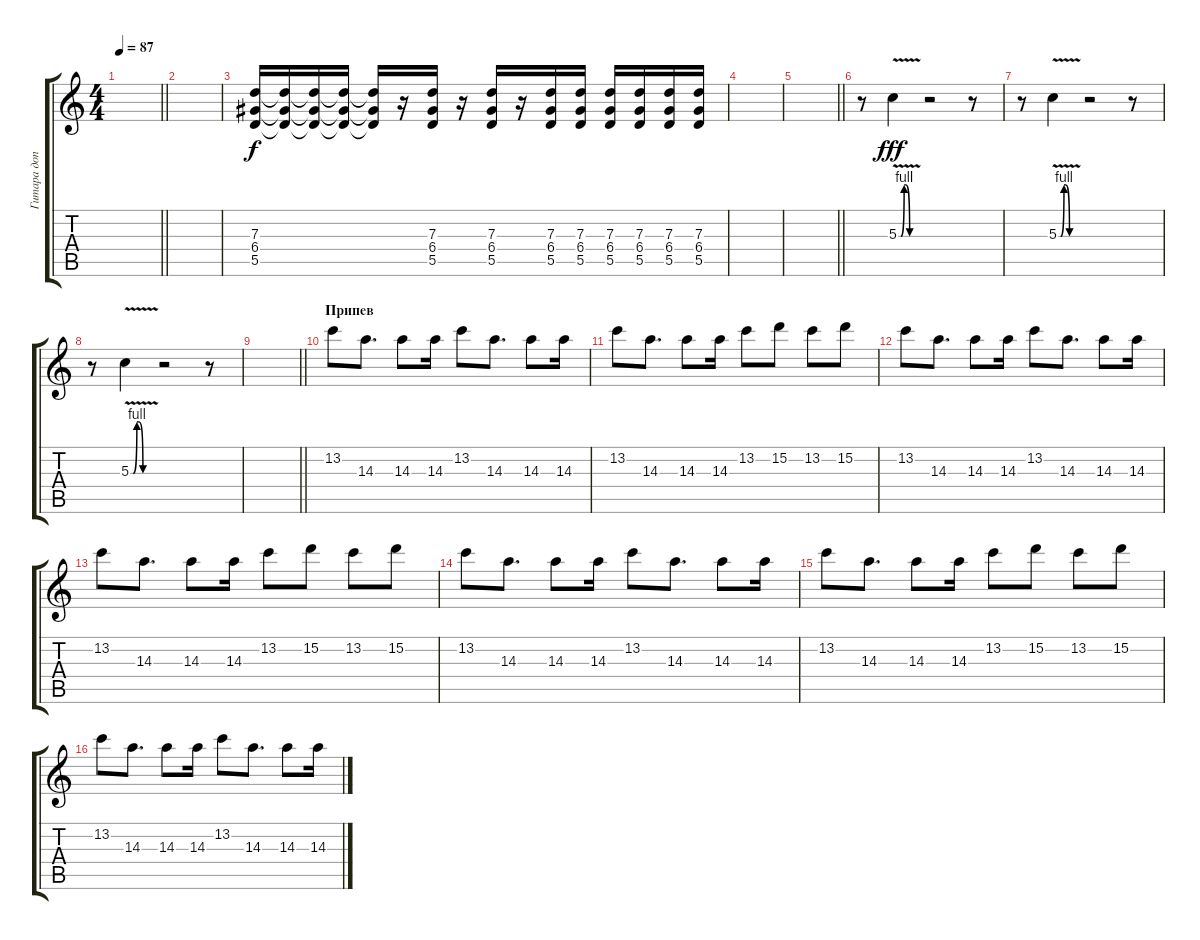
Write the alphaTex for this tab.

\track ("Гитара дополнительная" "Гитара доп") {instrument overdrivenguitar}
\staff {score tabs}
\tuning (E4 B3 G3 D3 A2 E2) {hide}
\ts (4 4)
\tempo 87
\clef g2
\barLineRight lightlight
\ks c
|
|
(7.3 6.4 5.5).16 (7.3{t} 6.4{t} 5.5{t}).16 (7.3{t} 6.4{t} 5.5{t}).16 (7.3{t} 6.4{t} 5.5{t}).16 (7.3{t} 6.4{t} 5.5{t}).16 r.16 (7.3 6.4 5.5).16 r.16 (7.3 6.4 5.5).16 r.16 (7.3 6.4 5.5).16 (7.3 6.4 5.5).16 (7.3 6.4 5.5).16 (7.3 6.4 5.5).16 (7.3 6.4 5.5).16 (7.3 6.4 5.5).16 |
|
\barLineRight lightlight
|
r.8 5.3{be (custom 0 0 6 0 15 4 20 4 30 0 60 0) v}.4{dy fff} r.2 r.8 |
r.8 5.3{be (custom 0 0 6 0 15 4 20 4 30 0 60 0) v}.4 r.2 r.8 |
r.8 5.3{be (custom 0 0 6 0 15 4 20 4 30 0 60 0) v}.4 r.2 r.8 |
\barLineRight lightlight
|
\section ("" "Припев")
13.2.8 14.3.8{d} 14.3.8 14.3.16 13.2.8 14.3.8{d} 14.3.8 14.3.16 |
13.2.8 14.3.8{d} 14.3.8 14.3.16 13.2.8 15.2.8 13.2.8 15.2.8 |
13.2.8 14.3.8{d} 14.3.8 14.3.16 13.2.8 14.3.8{d} 14.3.8 14.3.16 |
13.2.8 14.3.8{d} 14.3.8 14.3.16 13.2.8 15.2.8 13.2.8 15.2.8 |
13.2.8 14.3.8{d} 14.3.8 14.3.16 13.2.8 14.3.8{d} 14.3.8 14.3.16 |
13.2.8 14.3.8{d} 14.3.8 14.3.16 13.2.8 15.2.8 13.2.8 15.2.8 |
13.2.8 14.3.8{d} 14.3.8 14.3.16 13.2.8 14.3.8{d} 14.3.8 14.3.16
